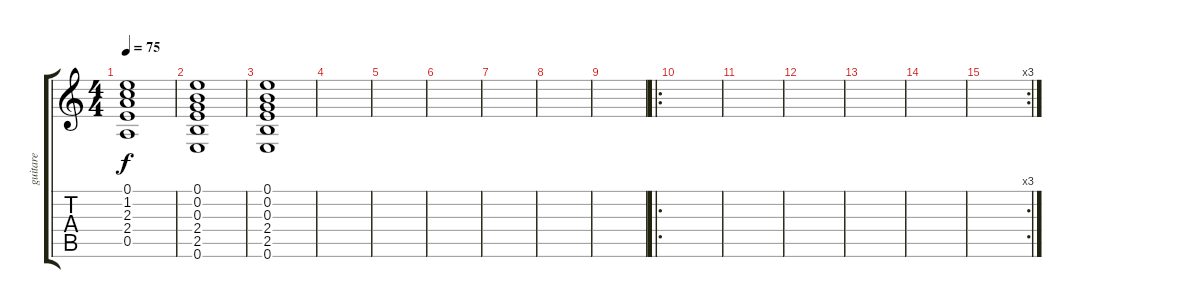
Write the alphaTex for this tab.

\track ("guitare" "guitare") {instrument acousticguitarsteel}
\staff {score tabs}
\tuning (E4 B3 G3 D3 A2 E2) {hide}
\ts (4 4)
\tempo 75
\clef g2
\ks c
(0.1 1.2 2.3 2.4 0.5).1{dy f} |
(0.1 0.2 0.3 2.4 2.5 0.6).1 |
(0.1 0.2 0.3 2.4 2.5 0.6).1 |
|
|
|
|
|
|
\ro
|
|
|
|
|
\rc 3
